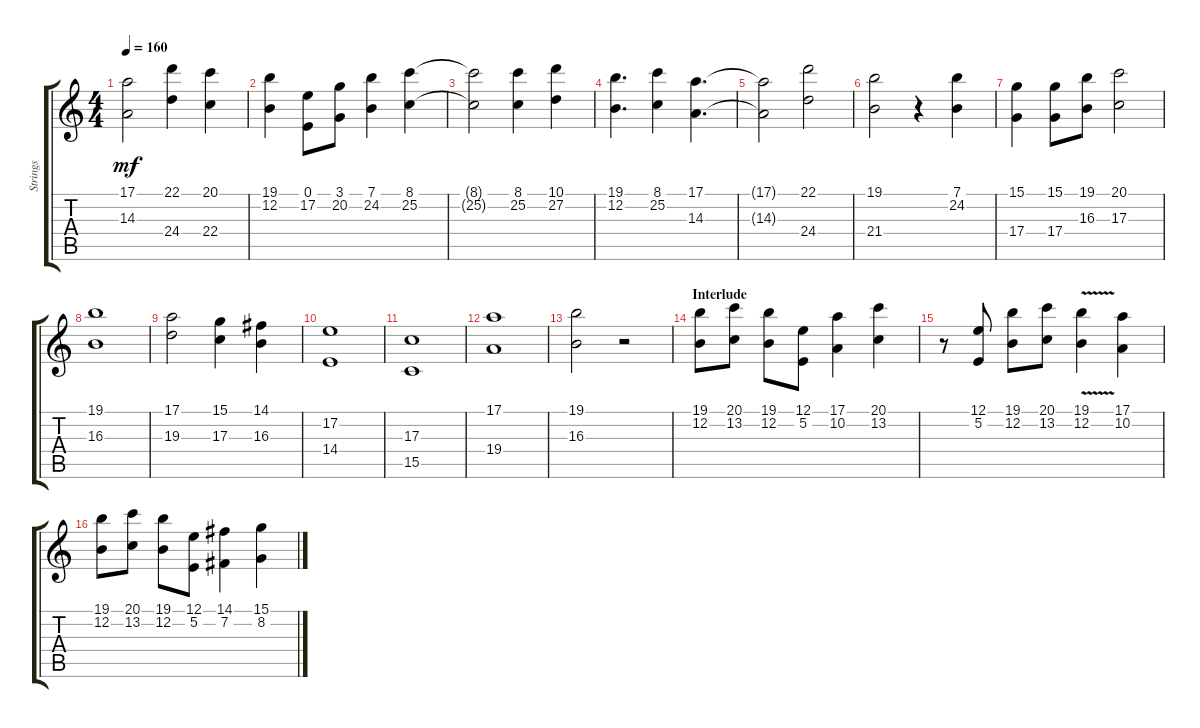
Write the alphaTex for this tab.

\track ("Strings" "Strings") {instrument stringensemble2}
\staff {score tabs}
\tuning (E4 B3 G3 D3 A2 E2) {hide}
\ts (4 4)
\tempo 160
\clef g2
\ks c
(17.1{t} 14.3{t}).2{dy mf} (22.1 24.4).4 (20.1 22.4).4 |
(19.1 12.2).4 (0.1 17.2).8 (3.1 20.2).8 (7.1 24.2).4 (8.1 25.2).4 |
(8.1{t} 25.2{t}).2 (8.1 25.2).4 (10.1 27.2).4 |
(19.1 12.2).4{d} (8.1 25.2).4 (17.1 14.3).4{d} |
(17.1{t} 14.3{t}).2 (22.1 24.4).2 |
(19.1 21.4).2 r.4 (7.1 24.2).4 |
(15.1 17.4).4 (15.1 17.4).8 (19.1 16.3).8 (20.1 17.3).2 |
(19.1 16.3).1 |
(17.1 19.3).2 (15.1 17.3).4 (14.1 16.3).4 |
(17.2 14.4).1 |
(17.3 15.5).1 |
(17.1 19.4).1 |
(19.1 16.3).2 r.2 |
\section ("" "Interlude")
(19.1 12.2).8 (20.1 13.2).8 (19.1 12.2).8 (12.1 5.2).8 (17.1 10.2).4 (20.1 13.2).4 |
r.8 (12.1 5.2).8 (19.1 12.2).8 (20.1 13.2).8 (19.1{v} 12.2).4 (17.1 10.2).4 |
(19.1 12.2).8 (20.1 13.2).8 (19.1 12.2).8 (12.1 5.2).8 (14.1 7.2).4 (15.1 8.2).4
